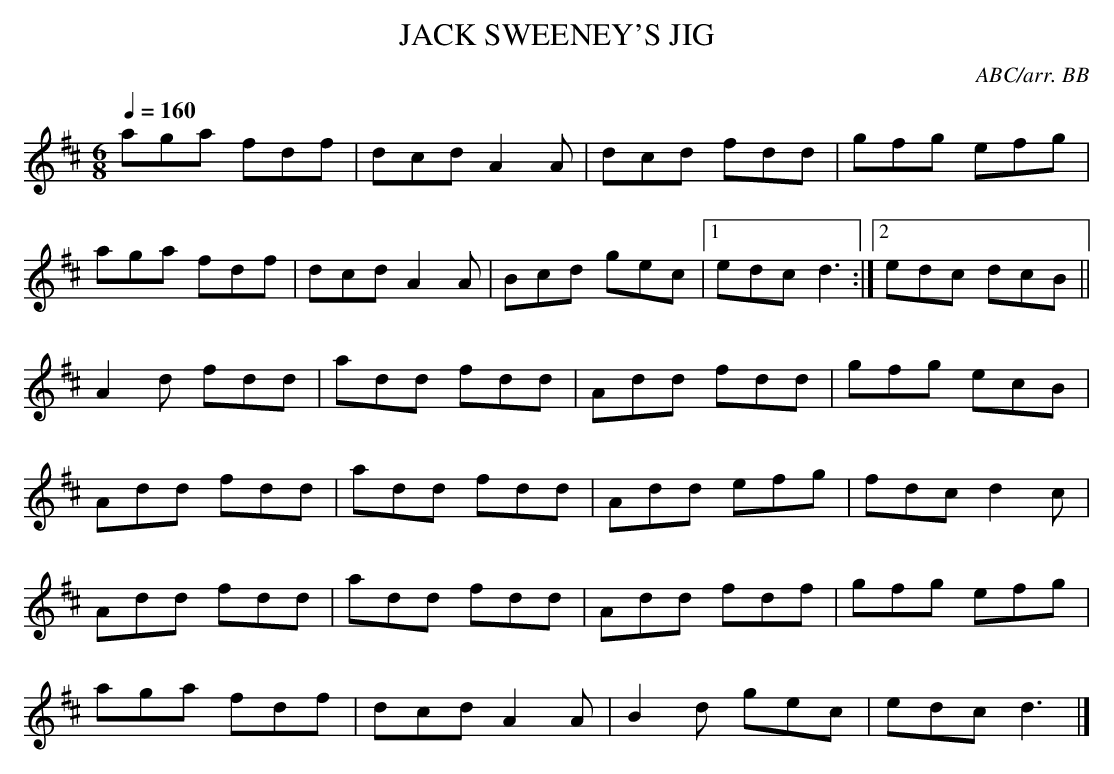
X:1
T:JACK SWEENEY'S JIG
C:ABC/arr. BB
Q:1/4=160
L:1/8
M:6/8
K:D
aga fdf|dcd A2A|dcd fdd|gfg efg|
aga fdf|dcd A2A|Bcd gec|1 edc d3 :|\
[2 edc dcB ||
A2d fdd|add fdd|Add fdd|gfg ecB|
Add fdd|add fdd|Add efg|fdc d2c|
Add fdd|add fdd|Add fdf|gfg efg|
aga fdf|dcd A2A|B2d gec|edc d3|]
